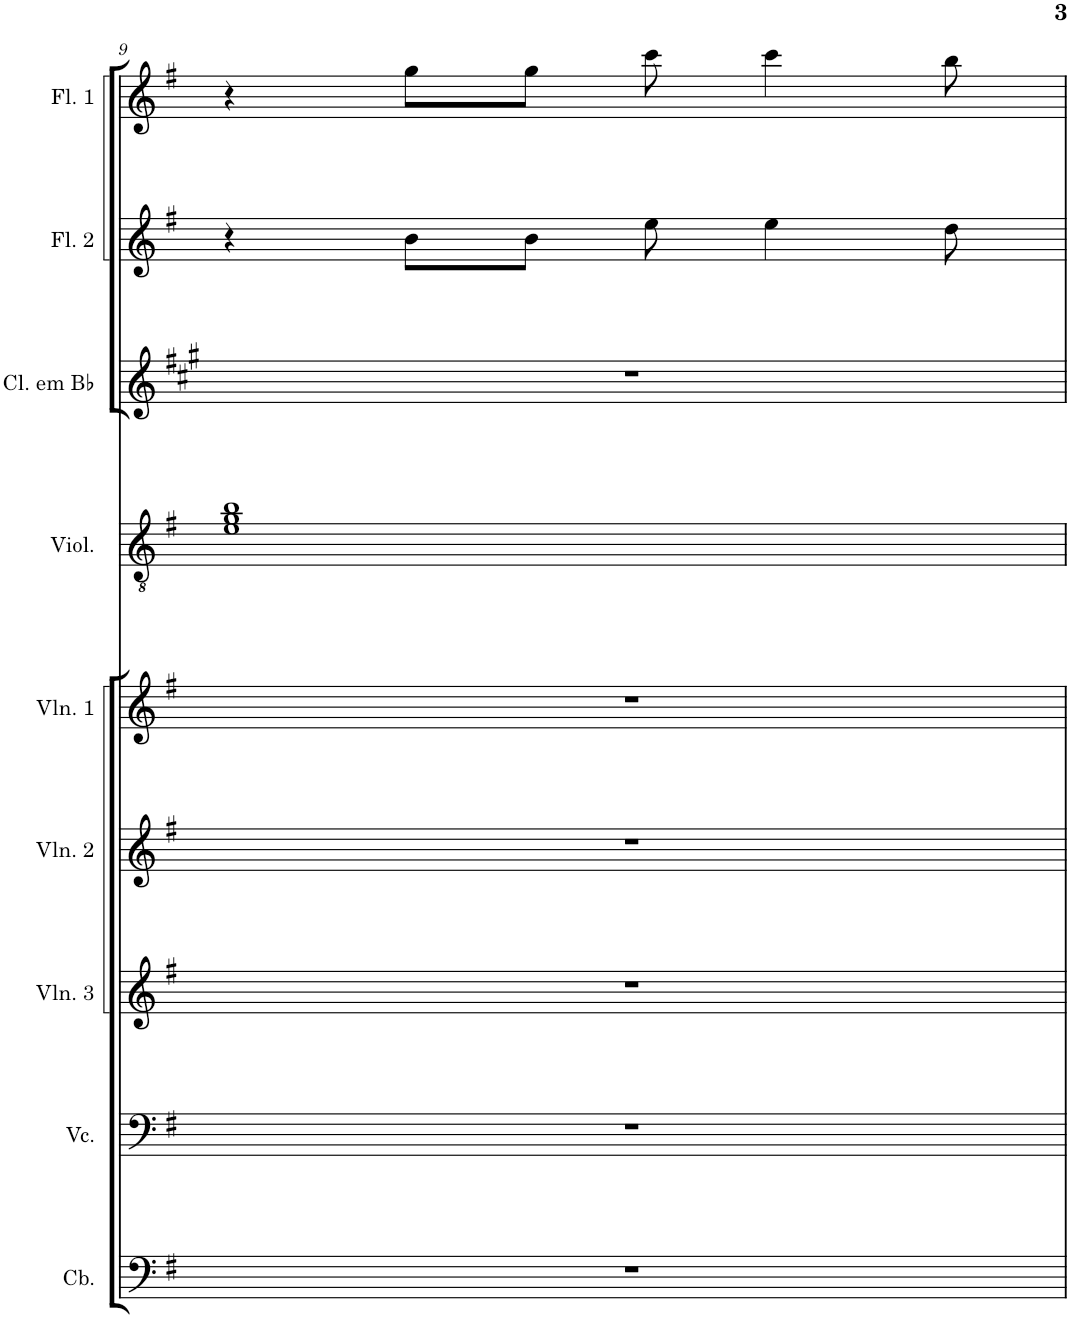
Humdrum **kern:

**kern	**kern	**kern	**kern	**kern	**kern	**kern	**kern	**kern
*part9	*part8	*part7	*part6	*part5	*part4	*part3	*part2	*part1
*staff9	*staff8	*staff7	*staff6	*staff5	*staff4	*staff3	*staff2	*staff1
*I"Contrabaixo	*I"Violoncelo	*I"Violino 3	*I"Violino 2	*I"Violino 1	*I"Violão acústico	*I"Clarinete em Bb	*I"Flauta 2	*I"Flauta 1
*I'Cb.	*I'Vc.	*I'Vln. 3	*I'Vln. 2	*I'Vln. 1	*I'Viol.	*I'Cl. em Bb	*I'Fl. 2	*I'Fl. 1
!!LO:PB:g=z
*clefF4	*clefF4	*clefG2	*clefG2	*clefG2	*clefGv2	*clefG2	*clefG2	*clefG2
*Trd7c12	*	*	*	*	*	*Trd1c2	*	*
*k[f#]	*k[f#]	*k[f#]	*k[f#]	*k[f#]	*k[f#]	*k[f#c#g#]	*k[f#]	*k[f#]
*M4/4	*M4/4	*M4/4	*M4/4	*M4/4	*M4/4	*M4/4	*M4/4	*M4/4
=9	=9	=9	=9	=9	=9	=9	=9	=9
1r	1r	1r	1r	1r	1e 1g 1b	1r	4r	4r
.	.	.	.	.	.	.	8b\L	8gg\L
.	.	.	.	.	.	.	8b\J	8gg\J
.	.	.	.	.	.	.	8ee\	8ccc\
.	.	.	.	.	.	.	4ee\	4ccc\
.	.	.	.	.	.	.	8dd\	8bb\
=	=	=	=	=	=	=	=	=
*-	*-	*-	*-	*-	*-	*-	*-	*-
